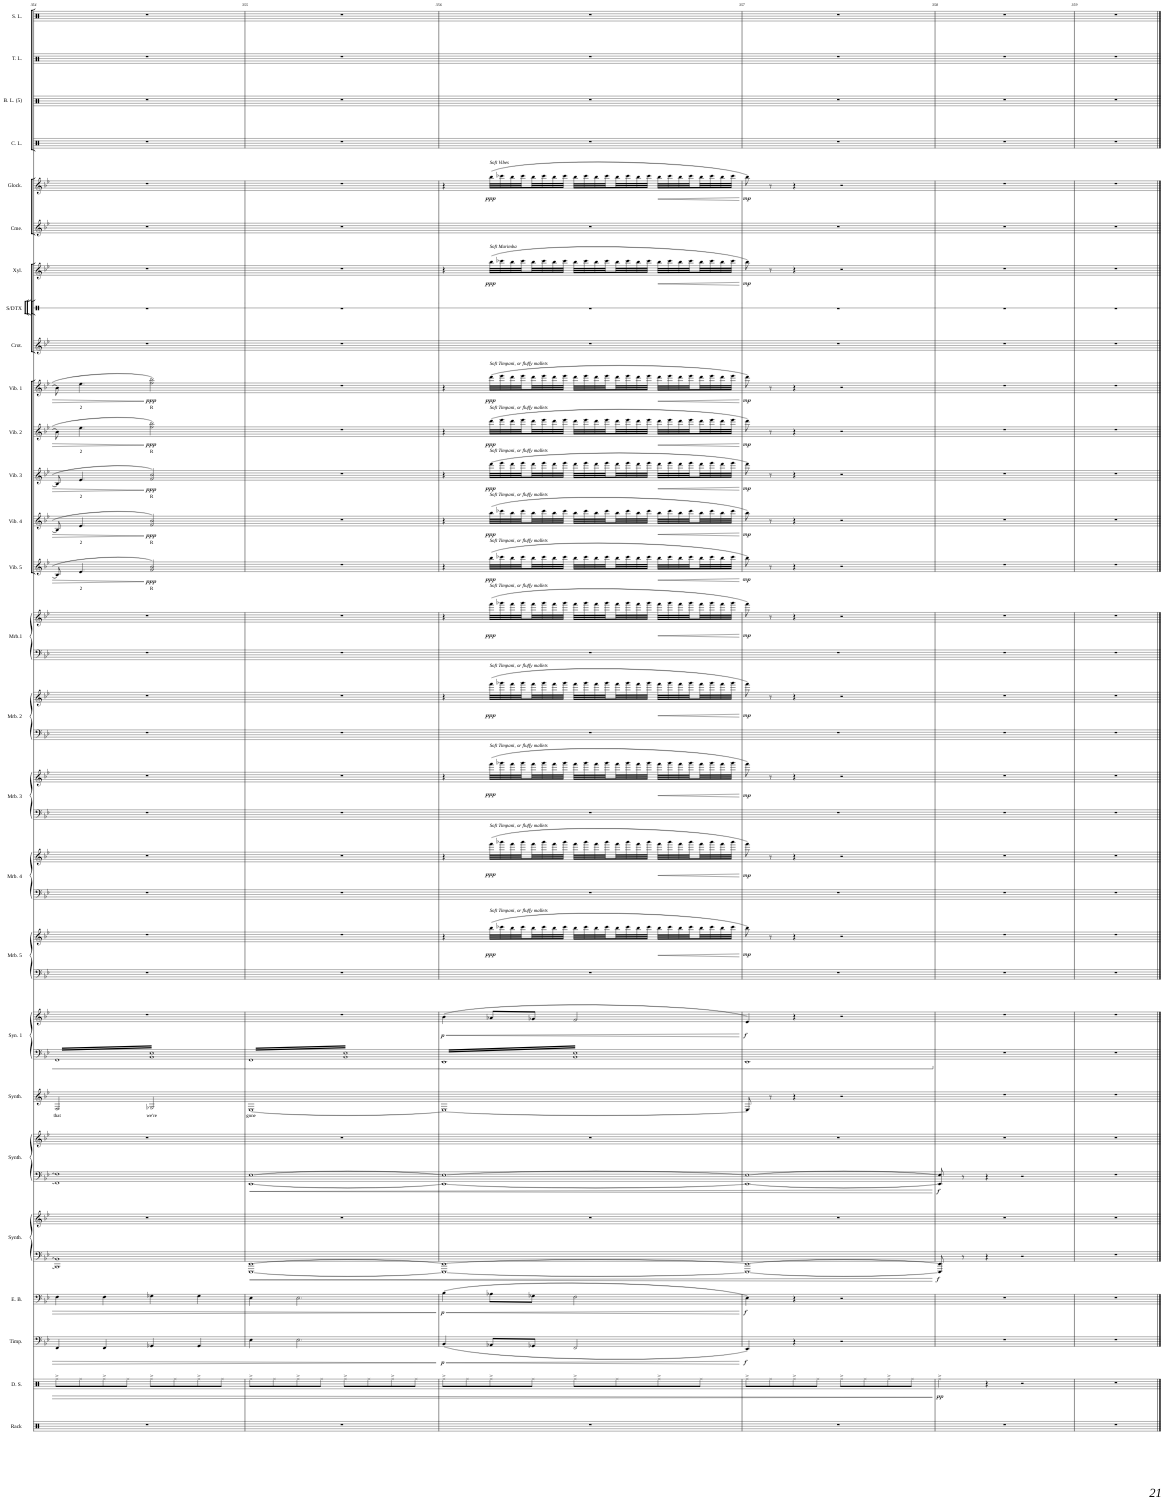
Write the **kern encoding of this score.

**kern	**kern	**dynam	**kern	**dynam	**kern	**dynam	**kern	**kern	**dynam	**kern	**kern	**dynam	**kern	**text	**kern	**kern	**dynam	**kern	**kern	**dynam	**kern	**kern	**dynam	**kern	**kern	**dynam	**kern	**kern	**dynam	**kern	**kern	**dynam	**kern	**text	**dynam	**kern	**text	**dynam	**kern	**text	**dynam	**kern	**text	**dynam	**kern	**text	**dynam	**kern	**kern	**kern	**dynam	**kern	**kern	**dynam	**kern	**kern	**kern	**kern
*part27	*part26	*part26	*part25	*part25	*part24	*part24	*part23	*part23	*part23	*part22	*part22	*part22	*part21	*part21	*part20	*part20	*part20	*part19	*part19	*part19	*part18	*part18	*part18	*part17	*part17	*part17	*part16	*part16	*part16	*part15	*part15	*part15	*part14	*part14	*part14	*part13	*part13	*part13	*part12	*part12	*part12	*part11	*part11	*part11	*part10	*part10	*part10	*part9	*part8	*part7	*part7	*part6	*part5	*part5	*part4	*part3	*part2	*part1
*staff35	*staff34	*staff34	*staff33	*staff33	*staff32	*staff32	*staff31	*staff30	*staff30/31	*staff29	*staff28	*staff28/29	*staff27	*staff27	*staff26	*staff25	*staff25/26	*staff24	*staff23	*staff23/24	*staff22	*staff21	*staff21/22	*staff20	*staff19	*staff19/20	*staff18	*staff17	*staff17/18	*staff16	*staff15	*staff15/16	*staff14	*staff14	*staff14	*staff13	*staff13	*staff13	*staff12	*staff12	*staff12	*staff11	*staff11	*staff11	*staff10	*staff10	*staff10	*staff9	*staff8	*staff7	*staff7	*staff6	*staff5	*staff5	*staff4	*staff3	*staff2	*staff1
*I"Rack	*I"Drum Set	*	*I"Timpani	*	*I"Electric Bass	*	*I"Synth 3	*	*	*I"Synth 2	*	*	*I"Vocal Sampler	*	*I"Synth 1	*	*	*I"Marimba 5	*	*	*I"Marimba 4	*	*	*I"Marimba 3	*	*	*I"Marimba 2	*	*	*I"Marimba 1	*	*	*I"Vibes 5	*	*	*I"Vibes 4	*	*	*I"Vibes 3	*	*	*I"Vibes 2	*	*	*I"Vibes 1	*	*	*I"Crotales	*I"Sampler/DTX	*I"Xylophone	*	*I"Chimes	*I"Glockenspiel	*	*I"Cymbals	*I"Basses (5)	*I"Tenors	*I"Snares
*I'Rack	*I'D. S.	*	*I'Timp.	*	*I'E. B.	*	*I'Syn. 3	*	*	*I'Syn. 2	*	*	*I'VOCALS	*	*I'Syn. 1	*	*	*I'Mrb. 5	*	*	*I'Mrb. 4	*	*	*I'Mrb. 3	*	*	*I'Mrb. 2	*	*	*I'Mrb.1	*	*	*I'Vib. 5	*	*	*I'Vib. 4	*	*	*I'Vib. 3	*	*	*I'Vib. 2	*	*	*I'Vib. 1	*	*	*I'Crot.	*I'S/DTX	*I'Xyl.	*	*I'Cme.	*I'Glock.	*	*I'C. L.	*	*	*
!!LO:PB:g=z
*clefX	*clefX	*	*clefF4	*	*clefF4	*	*clefF4	*clefG2	*	*clefF4	*clefG2	*	*clefG2	*	*clefF4	*clefG2	*	*clefF4	*clefG2	*	*clefF4	*clefG2	*	*clefF4	*clefG2	*	*clefF4	*clefG2	*	*clefF4	*clefG2	*	*clefG2	*	*	*clefG2	*	*	*clefG2	*	*	*clefG2	*	*	*clefG2	*	*	*clefG2	*clefX	*clefG2	*	*clefG2	*clefG2	*	*clefX	*clefX	*clefX	*clefX
*	*	*	*	*	*Trd7c12	*	*	*	*	*	*	*	*	*	*	*	*	*	*	*	*	*	*	*	*	*	*	*	*	*	*	*	*	*	*	*	*	*	*	*	*	*	*	*	*	*	*	*Trd-14c-24	*	*Trd-7c-12	*	*	*Trd-14c-24	*	*	*	*	*
*k[]	*k[]	*	*k[b-e-]	*	*k[b-e-]	*	*k[b-e-]	*k[b-e-]	*	*k[b-e-]	*k[b-e-]	*	*k[b-e-]	*	*k[b-e-]	*k[b-e-]	*	*k[b-e-]	*k[b-e-]	*	*k[b-e-]	*k[b-e-]	*	*k[b-e-]	*k[b-e-]	*	*k[b-e-]	*k[b-e-]	*	*k[b-e-]	*k[b-e-]	*	*k[b-e-]	*	*	*k[b-e-]	*	*	*k[b-e-]	*	*	*k[b-e-]	*	*	*k[b-e-]	*	*	*k[b-e-]	*k[]	*k[b-e-]	*	*k[b-e-]	*k[b-e-]	*	*k[]	*k[]	*k[]	*k[]
*M4/4	*M4/4	*	*M4/4	*	*M4/4	*	*M4/4	*M4/4	*	*M4/4	*M4/4	*	*M4/4	*	*M4/4	*M4/4	*	*M4/4	*M4/4	*	*M4/4	*M4/4	*	*M4/4	*M4/4	*	*M4/4	*M4/4	*	*M4/4	*M4/4	*	*M4/4	*	*	*M4/4	*	*	*M4/4	*	*	*M4/4	*	*	*M4/4	*	*	*M4/4	*M4/4	*M4/4	*	*M4/4	*M4/4	*	*M4/4	*M4/4	*M4/4	*M4/4
=354	=354	=354	=354	=354	=354	=354	=354	=354	=354	=354	=354	=354	=354	=354	=354	=354	=354	=354	=354	=354	=354	=354	=354	=354	=354	=354	=354	=354	=354	=354	=354	=354	=354	=354	=354	=354	=354	=354	=354	=354	=354	=354	=354	=354	=354	=354	=354	=354	=354	=354	=354	=354	=354	=354	=354	=354	=354	=354
!	!	!	!	!	!	!	!	!	!	!	!	!	!	!LO:LY:b	!	!	!	!	!	!	!	!	!	!	!	!	!	!	!	!	!	!	!	!	!	!	!	!	!	!	!	!	!	!	!	!	!	!	!	!	!	!	!	!	!	!	!	!
1r	8Rff^\L	.	4FF/	.	4F\	.	1BBB-] 1BB-]	1r	.	1FF] 1F]	1r	.	2F/	that	3.FF	1r	.	1r	1r	.	1r	1r	.	1r	1r	.	1r	1r	.	1r	1r	.	8B-/]	.	.	8B-/]	.	.	8B-/]	.	.	8b-\]	.	.	8b-\]	.	.	1r	1r	1r	.	1r	1r	.	1r	1r	1r	1r
!	!	!	!	!	!	!	!	!	!	!	!	!	!	!	!	!	!	!	!	!	!	!	!	!	!	!	!	!	!	!	!	!	!	!LO:LY:b	!	!	!LO:LY:b	!	!	!LO:LY:b	!	!	!LO:LY:b	!	!	!LO:LY:b	!	!	!	!	!	!	!	!	!	!	!	!
.	8Rff\	.	.	.	.	.	.	.	.	.	.	.	.	.	.	.	.	.	.	.	.	.	.	.	.	.	.	.	.	.	.	.	4.e-/	2	.	4.e-/	2	.	4.e-/	2	.	4.ee-\	2	.	4.ee-\	2	.	.	.	.	.	.	.	.	.	.	.	.
.	8Rff^\	.	4FF/	.	4F\	.	.	.	.	.	.	.	.	.	.	.	.	.	.	.	.	.	.	.	.	.	.	.	.	.	.	.	.	.	.	.	.	.	.	.	.	.	.	.	.	.	.	.	.	.	.	.	.	.	.	.	.	.
.	8Rff\J	.	.	.	.	.	.	.	.	.	.	.	.	.	.	.	.	.	.	.	.	.	.	.	.	.	.	.	.	.	.	.	.	.	.	.	.	.	.	.	.	.	.	.	.	.	.	.	.	.	.	.	.	.	.	.	.	.
!	!	!	!	!	!	!	!	!	!	!	!	!	!	!LO:LY:b	!	!	!	!	!	!	!	!	!	!	!	!	!	!	!	!	!	!	!	!LO:LY:b	!LO:DY:b	!	!LO:LY:b	!LO:DY:b	!	!LO:LY:b	!LO:DY:b	!	!LO:LY:b	!LO:DY:b	!	!LO:LY:b	!LO:DY:b	!	!	!	!	!	!	!	!	!	!	!
.	8Rff^\L	.	4GG-X/	.	4G-X\	.	.	.	.	.	.	.	2G-X/	we're	3.BB- 3.E-	.	.	.	.	.	.	.	.	.	.	.	.	.	.	.	.	.	2f/ 2b-/	R	ppp	2f/ 2b-/	R	ppp	2f/ 2b-/	R	ppp	2ff\ 2bb-\	R	ppp	2ff\ 2bb-\	R	ppp	.	.	.	.	.	.	.	.	.	.	.
.	8Rff\	.	.	.	.	.	.	.	.	.	.	.	.	.	.	.	.	.	.	.	.	.	.	.	.	.	.	.	.	.	.	.	.	.	.	.	.	.	.	.	.	.	.	.	.	.	.	.	.	.	.	.	.	.	.	.	.	.
.	8Rff^\	.	4GG-/	.	4G-\	.	.	.	.	.	.	.	.	.	.	.	.	.	.	.	.	.	.	.	.	.	.	.	.	.	.	.	.	.	.	.	.	.	.	.	.	.	.	.	.	.	.	.	.	.	.	.	.	.	.	.	.	.
.	8Rff\J	.	.	.	.	.	.	.	.	.	.	.	.	.	.	.	.	.	.	.	.	.	.	.	.	.	.	.	.	.	.	.	.	.	.	.	.	.	.	.	.	.	.	.	.	.	.	.	.	.	.	.	.	.	.	.	.	.
=355	=355	=355	=355	=355	=355	=355	=355	=355	=355	=355	=355	=355	=355	=355	=355	=355	=355	=355	=355	=355	=355	=355	=355	=355	=355	=355	=355	=355	=355	=355	=355	=355	=355	=355	=355	=355	=355	=355	=355	=355	=355	=355	=355	=355	=355	=355	=355	=355	=355	=355	=355	=355	=355	=355	=355	=355	=355	=355
!	!	!	!	!	!	!	!	!	!	!	!	!	!	!LO:LY:b	!	!	!	!	!	!	!	!	!	!	!	!	!	!	!	!	!	!	!	!	!	!	!	!	!	!	!	!	!	!	!	!	!	!	!	!	!	!	!	!	!	!	!	!
1r	8Rff^\L	.	4E-\	.	4E-\	.	[1EEE- [1EE-	1r	.	[1EE- [1E-	1r	.	[1E-	gone	3.FF	1r	.	1r	1r	.	1r	1r	.	1r	1r	.	1r	1r	.	1r	1r	.	1r	.	.	1r	.	.	1r	.	.	1r	.	.	1r	.	.	1r	1r	1r	.	1r	1r	.	1r	1r	1r	1r
.	8Rff\	.	.	.	.	.	.	.	.	.	.	.	.	.	.	.	.	.	.	.	.	.	.	.	.	.	.	.	.	.	.	.	.	.	.	.	.	.	.	.	.	.	.	.	.	.	.	.	.	.	.	.	.	.	.	.	.	.
.	8Rff^\	.	2.E-\	.	2.E-\	.	.	.	.	.	.	.	.	.	.	.	.	.	.	.	.	.	.	.	.	.	.	.	.	.	.	.	.	.	.	.	.	.	.	.	.	.	.	.	.	.	.	.	.	.	.	.	.	.	.	.	.	.
.	8Rff\J	.	.	.	.	.	.	.	.	.	.	.	.	.	.	.	.	.	.	.	.	.	.	.	.	.	.	.	.	.	.	.	.	.	.	.	.	.	.	.	.	.	.	.	.	.	.	.	.	.	.	.	.	.	.	.	.	.
.	8Rff^\L	.	.	.	.	.	.	.	.	.	.	.	.	.	3.BB- 3.E-	.	.	.	.	.	.	.	.	.	.	.	.	.	.	.	.	.	.	.	.	.	.	.	.	.	.	.	.	.	.	.	.	.	.	.	.	.	.	.	.	.	.	.
.	8Rff\	.	.	.	.	.	.	.	.	.	.	.	.	.	.	.	.	.	.	.	.	.	.	.	.	.	.	.	.	.	.	.	.	.	.	.	.	.	.	.	.	.	.	.	.	.	.	.	.	.	.	.	.	.	.	.	.	.
.	8Rff^\	.	.	.	.	.	.	.	.	.	.	.	.	.	.	.	.	.	.	.	.	.	.	.	.	.	.	.	.	.	.	.	.	.	.	.	.	.	.	.	.	.	.	.	.	.	.	.	.	.	.	.	.	.	.	.	.	.
.	8Rff\J	.	.	.	.	.	.	.	.	.	.	.	.	.	.	.	.	.	.	.	.	.	.	.	.	.	.	.	.	.	.	.	.	.	.	.	.	.	.	.	.	.	.	.	.	.	.	.	.	.	.	.	.	.	.	.	.	.
=356	=356	=356	=356	=356	=356	=356	=356	=356	=356	=356	=356	=356	=356	=356	=356	=356	=356	=356	=356	=356	=356	=356	=356	=356	=356	=356	=356	=356	=356	=356	=356	=356	=356	=356	=356	=356	=356	=356	=356	=356	=356	=356	=356	=356	=356	=356	=356	=356	=356	=356	=356	=356	=356	=356	=356	=356	=356	=356
!	!	!	!	!LO:HP:b	!	!LO:HP:b	!	!	!	!	!	!	!	!	!	!	!LO:HP:b	!	!	!	!	!	!	!	!	!	!	!	!	!	!	!	!	!	!	!	!	!	!	!	!	!	!	!	!	!	!	!	!	!	!	!	!	!	!	!	!	!
!	!	!	!	!LO:DY:n=1:b	!	!LO:DY:n=1:b	!	!	!	!	!	!	!	!	!	!	!LO:DY:n=1:b	!	!	!	!	!	!	!	!	!	!	!	!	!	!	!	!	!	!	!	!	!	!	!	!	!	!	!	!	!	!	!	!	!	!	!	!	!	!	!	!	!
1r	8Rff^\L	.	(4BB-/	< p	(4B-\	< p	1EEE-_ 1EE-_	1r	.	1EE-_ 1E-_	1r	.	1E-_	.	3.EE-	(4b-\	< p	1r	4r	.	1r	4r	.	1r	4r	.	1r	4r	.	1r	4r	.	4r	.	.	4r	.	.	4r	.	.	4r	.	.	4r	.	.	1r	1r	4r	.	1r	4r	.	1r	1r	1r	1r
.	8Rff\	.	.	.	.	.	.	.	.	.	.	.	.	.	.	.	.	.	.	.	.	.	.	.	.	.	.	.	.	.	.	.	.	.	.	.	.	.	.	.	.	.	.	.	.	.	.	.	.	.	.	.	.	.	.	.	.	.
!	!	!	!	!	!	!	!	!	!	!	!	!	!	!	!	!	!	!	!	!	!	!	!	!	!	!	!	!	!	!	!	!	!	!	!	!	!	!	!	!	!	!	!	!	!	!	!	!	!	!	!	!	!LO:TX:a:i:t=Soft Vibes	!	!	!	!	!
!	!	!	!	!	!	!	!	!	!	!	!	!	!	!	!	!	!	!	!	!	!	!	!	!	!	!	!	!	!	!	!	!	!	!	!	!	!	!	!	!	!	!	!	!	!	!	!	!	!	!LO:TX:a:i:t=Soft Marimba	!	!	!	!	!	!	!	!
!	!	!	!	!	!	!	!	!	!	!	!	!	!	!	!	!	!	!	!	!	!	!	!	!	!	!	!	!	!	!	!	!	!	!	!	!	!	!	!	!	!	!	!	!	!LO:TX:a:i:t=Soft Timpani, or fluffy mallets	!	!	!	!	!	!	!	!	!	!	!	!	!
!	!	!	!	!	!	!	!	!	!	!	!	!	!	!	!	!	!	!	!	!	!	!	!	!	!	!	!	!	!	!	!	!	!	!	!	!	!	!	!	!	!	!LO:TX:a:i:t=Soft Timpani, or fluffy mallets	!	!	!	!	!	!	!	!	!	!	!	!	!	!	!	!
!	!	!	!	!	!	!	!	!	!	!	!	!	!	!	!	!	!	!	!	!	!	!	!	!	!	!	!	!	!	!	!	!	!	!	!	!	!	!	!LO:TX:a:i:t=Soft Timpani, or fluffy mallets	!	!	!	!	!	!	!	!	!	!	!	!	!	!	!	!	!	!	!
!	!	!	!	!	!	!	!	!	!	!	!	!	!	!	!	!	!	!	!	!	!	!	!	!	!	!	!	!	!	!	!	!	!	!	!	!LO:TX:a:i:t=Soft Timpani, or fluffy mallets	!	!	!	!	!	!	!	!	!	!	!	!	!	!	!	!	!	!	!	!	!	!
!	!	!	!	!	!	!	!	!	!	!	!	!	!	!	!	!	!	!	!	!	!	!	!	!	!	!	!	!	!	!	!	!	!LO:TX:a:i:t=Soft Timpani, or fluffy mallets	!	!	!	!	!	!	!	!	!	!	!	!	!	!	!	!	!	!	!	!	!	!	!	!	!
!	!	!	!	!	!	!	!	!	!	!	!	!	!	!	!	!	!	!	!	!	!	!	!	!	!	!	!	!	!	!	!LO:TX:a:i:t=Soft Timpani, or fluffy mallets	!	!	!	!	!	!	!	!	!	!	!	!	!	!	!	!	!	!	!	!	!	!	!	!	!	!	!
!	!	!	!	!	!	!	!	!	!	!	!	!	!	!	!	!	!	!	!	!	!	!	!	!	!	!	!	!LO:TX:a:i:t=Soft Timpani, or fluffy mallets	!	!	!	!	!	!	!	!	!	!	!	!	!	!	!	!	!	!	!	!	!	!	!	!	!	!	!	!	!	!
!	!	!	!	!	!	!	!	!	!	!	!	!	!	!	!	!	!	!	!	!	!	!	!	!	!LO:TX:a:i:t=Soft Timpani, or fluffy mallets	!	!	!	!	!	!	!	!	!	!	!	!	!	!	!	!	!	!	!	!	!	!	!	!	!	!	!	!	!	!	!	!	!
!	!	!	!	!	!	!	!	!	!	!	!	!	!	!	!	!	!	!	!	!	!	!LO:TX:a:i:t=Soft Timpani, or fluffy mallets	!	!	!	!	!	!	!	!	!	!	!	!	!	!	!	!	!	!	!	!	!	!	!	!	!	!	!	!	!	!	!	!	!	!	!	!
!	!	!	!	!	!	!	!	!	!	!	!	!	!	!	!	!	!	!	!LO:TX:a:i:t=Soft Timpani, or fluffy mallets	!	!	!	!	!	!	!	!	!	!	!	!	!	!	!	!	!	!	!	!	!	!	!	!	!	!	!	!	!	!	!	!	!	!	!	!	!	!	!
!	!	!	!	!	!	!	!	!	!	!	!	!	!	!	!	!	!	!	!	!LO:DY:b	!	!	!LO:DY:b	!	!	!LO:DY:b	!	!	!LO:DY:b	!	!	!LO:DY:b	!	!	!LO:DY:b	!	!	!LO:DY:b	!	!	!LO:DY:b	!	!	!LO:DY:b	!	!	!LO:DY:b	!	!	!	!LO:DY:b	!	!	!LO:DY:b	!	!	!	!
.	8Rff^\	.	8AA-X/L	.	8A-X\L	.	.	.	.	.	.	.	.	.	.	8a-X/L	.	.	(32bb-\LLL	ppp	.	(32fff\LLL	ppp	.	(32fff\LLL	ppp	.	(32fff\LLL	ppp	.	(32fff\LLL	ppp	(32bb-\LLL	.	ppp	(32bb-\LLL	.	ppp	(32ddd\LLL	.	ppp	(32ddd\LLL	.	ppp	(32ddd\LLL	.	ppp	.	.	(32bb-\LLL	ppp	.	(32bb-\LLL	ppp	.	.	.	.
.	.	.	.	.	.	.	.	.	.	.	.	.	.	.	.	.	.	.	32ccc-X\	.	.	32ggg-X\	.	.	32ggg-X\	.	.	32ggg-X\	.	.	32ggg-X\	.	32ccc-X\	.	.	32ccc-X\	.	.	32eee-\	.	.	32eee-\	.	.	32eee-\	.	.	.	.	32ccc-X\	.	.	32ccc-X\	.	.	.	.	.
.	.	.	.	.	.	.	.	.	.	.	.	.	.	.	.	.	.	.	32bb-\	.	.	32fff\	.	.	32fff\	.	.	32fff\	.	.	32fff\	.	32bb-\	.	.	32bb-\	.	.	32ddd\	.	.	32ddd\	.	.	32ddd\	.	.	.	.	32bb-\	.	.	32bb-\	.	.	.	.	.
.	.	.	.	.	.	.	.	.	.	.	.	.	.	.	.	.	.	.	32ccc-\	.	.	32ggg-\	.	.	32ggg-\	.	.	32ggg-\	.	.	32ggg-\	.	32ccc-\	.	.	32ccc-\	.	.	32eee-\	.	.	32eee-\	.	.	32eee-\	.	.	.	.	32ccc-\	.	.	32ccc-\	.	.	.	.	.
.	8Rff\J	.	8GG-X/J	.	8G-X\J	.	.	.	.	.	.	.	.	.	.	8g-X/J	.	.	32bb-\	.	.	32fff\	.	.	32fff\	.	.	32fff\	.	.	32fff\	.	32bb-\	.	.	32bb-\	.	.	32ddd\	.	.	32ddd\	.	.	32ddd\	.	.	.	.	32bb-\	.	.	32bb-\	.	.	.	.	.
.	.	.	.	.	.	.	.	.	.	.	.	.	.	.	.	.	.	.	32ccc-\	.	.	32ggg-\	.	.	32ggg-\	.	.	32ggg-\	.	.	32ggg-\	.	32ccc-\	.	.	32ccc-\	.	.	32eee-\	.	.	32eee-\	.	.	32eee-\	.	.	.	.	32ccc-\	.	.	32ccc-\	.	.	.	.	.
.	.	.	.	.	.	.	.	.	.	.	.	.	.	.	.	.	.	.	32bb-\	.	.	32fff\	.	.	32fff\	.	.	32fff\	.	.	32fff\	.	32bb-\	.	.	32bb-\	.	.	32ddd\	.	.	32ddd\	.	.	32ddd\	.	.	.	.	32bb-\	.	.	32bb-\	.	.	.	.	.
.	.	.	.	.	.	.	.	.	.	.	.	.	.	.	.	.	.	.	32ccc-\JJJ	.	.	32ggg-\JJJ	.	.	32ggg-\JJJ	.	.	32ggg-\JJJ	.	.	32ggg-\JJJ	.	32ccc-\JJJ	.	.	32ccc-\JJJ	.	.	32eee-\JJJ	.	.	32eee-\JJJ	.	.	32eee-\JJJ	.	.	.	.	32ccc-\JJJ	.	.	32ccc-\JJJ	.	.	.	.	.
.	8Rff^\L	.	2FF/	.	2F\	.	.	.	.	.	.	.	.	.	3.BB- 3.E-	2f/	.	.	32bb-\LLL	.	.	32fff\LLL	.	.	32fff\LLL	.	.	32fff\LLL	.	.	32fff\LLL	.	32bb-\LLL	.	.	32bb-\LLL	.	.	32ddd\LLL	.	.	32ddd\LLL	.	.	32ddd\LLL	.	.	.	.	32bb-\LLL	.	.	32bb-\LLL	.	.	.	.	.
.	.	.	.	.	.	.	.	.	.	.	.	.	.	.	.	.	.	.	32ccc-\	.	.	32ggg-\	.	.	32ggg-\	.	.	32ggg-\	.	.	32ggg-\	.	32ccc-\	.	.	32ccc-\	.	.	32eee-\	.	.	32eee-\	.	.	32eee-\	.	.	.	.	32ccc-\	.	.	32ccc-\	.	.	.	.	.
.	.	.	.	.	.	.	.	.	.	.	.	.	.	.	.	.	.	.	32bb-\	.	.	32fff\	.	.	32fff\	.	.	32fff\	.	.	32fff\	.	32bb-\	.	.	32bb-\	.	.	32ddd\	.	.	32ddd\	.	.	32ddd\	.	.	.	.	32bb-\	.	.	32bb-\	.	.	.	.	.
.	.	.	.	.	.	.	.	.	.	.	.	.	.	.	.	.	.	.	32ccc-\	.	.	32ggg-\	.	.	32ggg-\	.	.	32ggg-\	.	.	32ggg-\	.	32ccc-\	.	.	32ccc-\	.	.	32eee-\	.	.	32eee-\	.	.	32eee-\	.	.	.	.	32ccc-\	.	.	32ccc-\	.	.	.	.	.
.	8Rff\	.	.	.	.	.	.	.	.	.	.	.	.	.	.	.	.	.	32bb-\	.	.	32fff\	.	.	32fff\	.	.	32fff\	.	.	32fff\	.	32bb-\	.	.	32bb-\	.	.	32ddd\	.	.	32ddd\	.	.	32ddd\	.	.	.	.	32bb-\	.	.	32bb-\	.	.	.	.	.
.	.	.	.	.	.	.	.	.	.	.	.	.	.	.	.	.	.	.	32ccc-\	.	.	32ggg-\	.	.	32ggg-\	.	.	32ggg-\	.	.	32ggg-\	.	32ccc-\	.	.	32ccc-\	.	.	32eee-\	.	.	32eee-\	.	.	32eee-\	.	.	.	.	32ccc-\	.	.	32ccc-\	.	.	.	.	.
.	.	.	.	.	.	.	.	.	.	.	.	.	.	.	.	.	.	.	32bb-\	.	.	32fff\	.	.	32fff\	.	.	32fff\	.	.	32fff\	.	32bb-\	.	.	32bb-\	.	.	32ddd\	.	.	32ddd\	.	.	32ddd\	.	.	.	.	32bb-\	.	.	32bb-\	.	.	.	.	.
.	.	.	.	.	.	.	.	.	.	.	.	.	.	.	.	.	.	.	32ccc-\JJJ	.	.	32ggg-\JJJ	.	.	32ggg-\JJJ	.	.	32ggg-\JJJ	.	.	32ggg-\JJJ	.	32ccc-\JJJ	.	.	32ccc-\JJJ	.	.	32eee-\JJJ	.	.	32eee-\JJJ	.	.	32eee-\JJJ	.	.	.	.	32ccc-\JJJ	.	.	32ccc-\JJJ	.	.	.	.	.
!	!	!	!	!	!	!	!	!	!	!	!	!	!	!	!	!	!	!	!	!LO:HP:b	!	!	!LO:HP:b	!	!	!LO:HP:b	!	!	!LO:HP:b	!	!	!LO:HP:b	!	!	!LO:HP:b	!	!	!LO:HP:b	!	!	!LO:HP:b	!	!	!LO:HP:b	!	!	!LO:HP:b	!	!	!	!LO:HP:b	!	!	!LO:HP:b	!	!	!	!
.	8Rff^\	.	.	.	.	.	.	.	.	.	.	.	.	.	.	.	.	.	32bb-\LLL	<	.	32fff\LLL	<	.	32fff\LLL	<	.	32fff\LLL	<	.	32fff\LLL	<	32bb-\LLL	.	<	32bb-\LLL	.	<	32ddd\LLL	.	<	32ddd\LLL	.	<	32ddd\LLL	.	<	.	.	32bb-\LLL	<	.	32bb-\LLL	<	.	.	.	.
.	.	.	.	.	.	.	.	.	.	.	.	.	.	.	.	.	.	.	32ccc-\	.	.	32ggg-\	.	.	32ggg-\	.	.	32ggg-\	.	.	32ggg-\	.	32ccc-\	.	.	32ccc-\	.	.	32eee-\	.	.	32eee-\	.	.	32eee-\	.	.	.	.	32ccc-\	.	.	32ccc-\	.	.	.	.	.
.	.	.	.	.	.	.	.	.	.	.	.	.	.	.	.	.	.	.	32bb-\	.	.	32fff\	.	.	32fff\	.	.	32fff\	.	.	32fff\	.	32bb-\	.	.	32bb-\	.	.	32ddd\	.	.	32ddd\	.	.	32ddd\	.	.	.	.	32bb-\	.	.	32bb-\	.	.	.	.	.
.	.	.	.	.	.	.	.	.	.	.	.	.	.	.	.	.	.	.	32ccc-\	.	.	32ggg-\	.	.	32ggg-\	.	.	32ggg-\	.	.	32ggg-\	.	32ccc-\	.	.	32ccc-\	.	.	32eee-\	.	.	32eee-\	.	.	32eee-\	.	.	.	.	32ccc-\	.	.	32ccc-\	.	.	.	.	.
.	8Rff\J	.	.	.	.	.	.	.	.	.	.	.	.	.	.	.	.	.	32bb-\	.	.	32fff\	.	.	32fff\	.	.	32fff\	.	.	32fff\	.	32bb-\	.	.	32bb-\	.	.	32ddd\	.	.	32ddd\	.	.	32ddd\	.	.	.	.	32bb-\	.	.	32bb-\	.	.	.	.	.
.	.	.	.	.	.	.	.	.	.	.	.	.	.	.	.	.	.	.	32ccc-\	.	.	32ggg-\	.	.	32ggg-\	.	.	32ggg-\	.	.	32ggg-\	.	32ccc-\	.	.	32ccc-\	.	.	32eee-\	.	.	32eee-\	.	.	32eee-\	.	.	.	.	32ccc-\	.	.	32ccc-\	.	.	.	.	.
.	.	.	.	.	.	.	.	.	.	.	.	.	.	.	.	.	.	.	32bb-\	.	.	32fff\	.	.	32fff\	.	.	32fff\	.	.	32fff\	.	32bb-\	.	.	32bb-\	.	.	32ddd\	.	.	32ddd\	.	.	32ddd\	.	.	.	.	32bb-\	.	.	32bb-\	.	.	.	.	.
.	.	.	.	.	.	.	.	.	.	.	.	.	.	.	.	.	.	.	32ccc-\JJJ	.	.	32ggg-\JJJ	.	.	32ggg-\JJJ	.	.	32ggg-\JJJ	.	.	32ggg-\JJJ	.	32ccc-\JJJ	.	.	32ccc-\JJJ	.	.	32eee-\JJJ	.	.	32eee-\JJJ	.	.	32eee-\JJJ	.	.	.	.	32ccc-\JJJ	.	.	32ccc-\JJJ	.	.	.	.	.
.	.	.	.	[	.	[	.	.	.	.	.	.	.	.	.	.	[	.	.	[	.	.	[	.	.	[	.	.	[	.	.	[	.	.	[	.	.	[	.	.	[	.	.	[	.	.	[	.	.	.	[	.	.	[	.	.	.	.
=357	=357	=357	=357	=357	=357	=357	=357	=357	=357	=357	=357	=357	=357	=357	=357	=357	=357	=357	=357	=357	=357	=357	=357	=357	=357	=357	=357	=357	=357	=357	=357	=357	=357	=357	=357	=357	=357	=357	=357	=357	=357	=357	=357	=357	=357	=357	=357	=357	=357	=357	=357	=357	=357	=357	=357	=357	=357	=357
!	!	!	!	!LO:DY:b	!	!LO:DY:b	!	!	!	!	!	!	!	!	!	!	!LO:DY:b	!	!	!LO:DY:b	!	!	!LO:DY:b	!	!	!LO:DY:b	!	!	!LO:DY:b	!	!	!LO:DY:b	!	!	!LO:DY:b	!	!	!LO:DY:b	!	!	!LO:DY:b	!	!	!LO:DY:b	!	!	!LO:DY:b	!	!	!	!LO:DY:b	!	!	!LO:DY:b	!	!	!	!
1r	8Rff^\L	.	4EE-/)	f	4E-\)	f	1EEE-_ 1EE-_	1r	.	1EE-_ 1E-_	1r	.	8E-/]	.	1EE-	4e-/)	f	1r	8bb-\)	mp	1r	8fff\)	mp	1r	8fff\)	mp	1r	8fff\)	mp	1r	8fff\)	mp	8bb-\)	.	mp	8bb-\)	.	mp	8ddd\)	.	mp	8ddd\)	.	mp	8ddd\)	.	mp	1r	1r	8bb-\)	mp	1r	8bb-\)	mp	1r	1r	1r	1r
.	8Rff\	.	.	.	.	.	.	.	.	.	.	.	8r	.	.	.	.	.	8r	.	.	8r	.	.	8r	.	.	8r	.	.	8r	.	8r	.	.	8r	.	.	8r	.	.	8r	.	.	8r	.	.	.	.	8r	.	.	8r	.	.	.	.	.
.	8Rff^\	.	4r	.	4r	.	.	.	.	.	.	.	4r	.	.	4r	.	.	4r	.	.	4r	.	.	4r	.	.	4r	.	.	4r	.	4r	.	.	4r	.	.	4r	.	.	4r	.	.	4r	.	.	.	.	4r	.	.	4r	.	.	.	.	.
.	8Rff\J	.	.	.	.	.	.	.	.	.	.	.	.	.	.	.	.	.	.	.	.	.	.	.	.	.	.	.	.	.	.	.	.	.	.	.	.	.	.	.	.	.	.	.	.	.	.	.	.	.	.	.	.	.	.	.	.	.
.	8Rff^\L	.	2r	.	2r	.	.	.	.	.	.	.	2r	.	.	2r	.	.	2r	.	.	2r	.	.	2r	.	.	2r	.	.	2r	.	2r	.	.	2r	.	.	2r	.	.	2r	.	.	2r	.	.	.	.	2r	.	.	2r	.	.	.	.	.
.	8Rff\	.	.	.	.	.	.	.	.	.	.	.	.	.	.	.	.	.	.	.	.	.	.	.	.	.	.	.	.	.	.	.	.	.	.	.	.	.	.	.	.	.	.	.	.	.	.	.	.	.	.	.	.	.	.	.	.	.
.	8Rff^\	.	.	.	.	.	.	.	.	.	.	.	.	.	.	.	.	.	.	.	.	.	.	.	.	.	.	.	.	.	.	.	.	.	.	.	.	.	.	.	.	.	.	.	.	.	.	.	.	.	.	.	.	.	.	.	.	.
.	8Rff\J	.	.	.	.	.	.	.	.	.	.	.	.	.	.	.	.	.	.	.	.	.	.	.	.	.	.	.	.	.	.	.	.	.	.	.	.	.	.	.	.	.	.	.	.	.	.	.	.	.	.	.	.	.	.	.	.	.
=358	=358	=358	=358	=358	=358	=358	=358	=358	=358	=358	=358	=358	=358	=358	=358	=358	=358	=358	=358	=358	=358	=358	=358	=358	=358	=358	=358	=358	=358	=358	=358	=358	=358	=358	=358	=358	=358	=358	=358	=358	=358	=358	=358	=358	=358	=358	=358	=358	=358	=358	=358	=358	=358	=358	=358	=358	=358	=358
!	!	!LO:DY:b	!	!	!	!	!	!	!LO:DY:b=2	!	!	!LO:DY:b=2	!	!	!	!	!	!	!	!	!	!	!	!	!	!	!	!	!	!	!	!	!	!	!	!	!	!	!	!	!	!	!	!	!	!	!	!	!	!	!	!	!	!	!	!	!	!
1r	4Rff^\	pp	1r	.	1r	.	8EEE-/] 8EE-/]	1r	f	8EE-/] 8E-/]	1r	f	1r	.	1r	1r	.	1r	1r	.	1r	1r	.	1r	1r	.	1r	1r	.	1r	1r	.	1r	.	.	1r	.	.	1r	.	.	1r	.	.	1r	.	.	1r	1r	1r	.	1r	1r	.	1r	1r	1r	1r
.	.	.	.	.	.	.	8r	.	.	8r	.	.	.	.	.	.	.	.	.	.	.	.	.	.	.	.	.	.	.	.	.	.	.	.	.	.	.	.	.	.	.	.	.	.	.	.	.	.	.	.	.	.	.	.	.	.	.	.
.	4r	.	.	.	.	.	4r	.	.	4r	.	.	.	.	.	.	.	.	.	.	.	.	.	.	.	.	.	.	.	.	.	.	.	.	.	.	.	.	.	.	.	.	.	.	.	.	.	.	.	.	.	.	.	.	.	.	.	.
.	2r	.	.	.	.	.	2r	.	.	2r	.	.	.	.	.	.	.	.	.	.	.	.	.	.	.	.	.	.	.	.	.	.	.	.	.	.	.	.	.	.	.	.	.	.	.	.	.	.	.	.	.	.	.	.	.	.	.	.
=359	=359	=359	=359	=359	=359	=359	=359	=359	=359	=359	=359	=359	=359	=359	=359	=359	=359	=359	=359	=359	=359	=359	=359	=359	=359	=359	=359	=359	=359	=359	=359	=359	=359	=359	=359	=359	=359	=359	=359	=359	=359	=359	=359	=359	=359	=359	=359	=359	=359	=359	=359	=359	=359	=359	=359	=359	=359	=359
1r	1r	.	1r	.	1r	.	1r	1r	.	1r	1r	.	1r	.	1r	1r	.	1r	1r	.	1r	1r	.	1r	1r	.	1r	1r	.	1r	1r	.	1r	.	.	1r	.	.	1r	.	.	1r	.	.	1r	.	.	1r	1r	1r	.	1r	1r	.	1r	1r	1r	1r
==	==	==	==	==	==	==	==	==	==	==	==	==	==	==	==	==	==	==	==	==	==	==	==	==	==	==	==	==	==	==	==	==	==	==	==	==	==	==	==	==	==	==	==	==	==	==	==	==	==	==	==	==	==	==	==	==	==	==
*-	*-	*-	*-	*-	*-	*-	*-	*-	*-	*-	*-	*-	*-	*-	*-	*-	*-	*-	*-	*-	*-	*-	*-	*-	*-	*-	*-	*-	*-	*-	*-	*-	*-	*-	*-	*-	*-	*-	*-	*-	*-	*-	*-	*-	*-	*-	*-	*-	*-	*-	*-	*-	*-	*-	*-	*-	*-	*-
